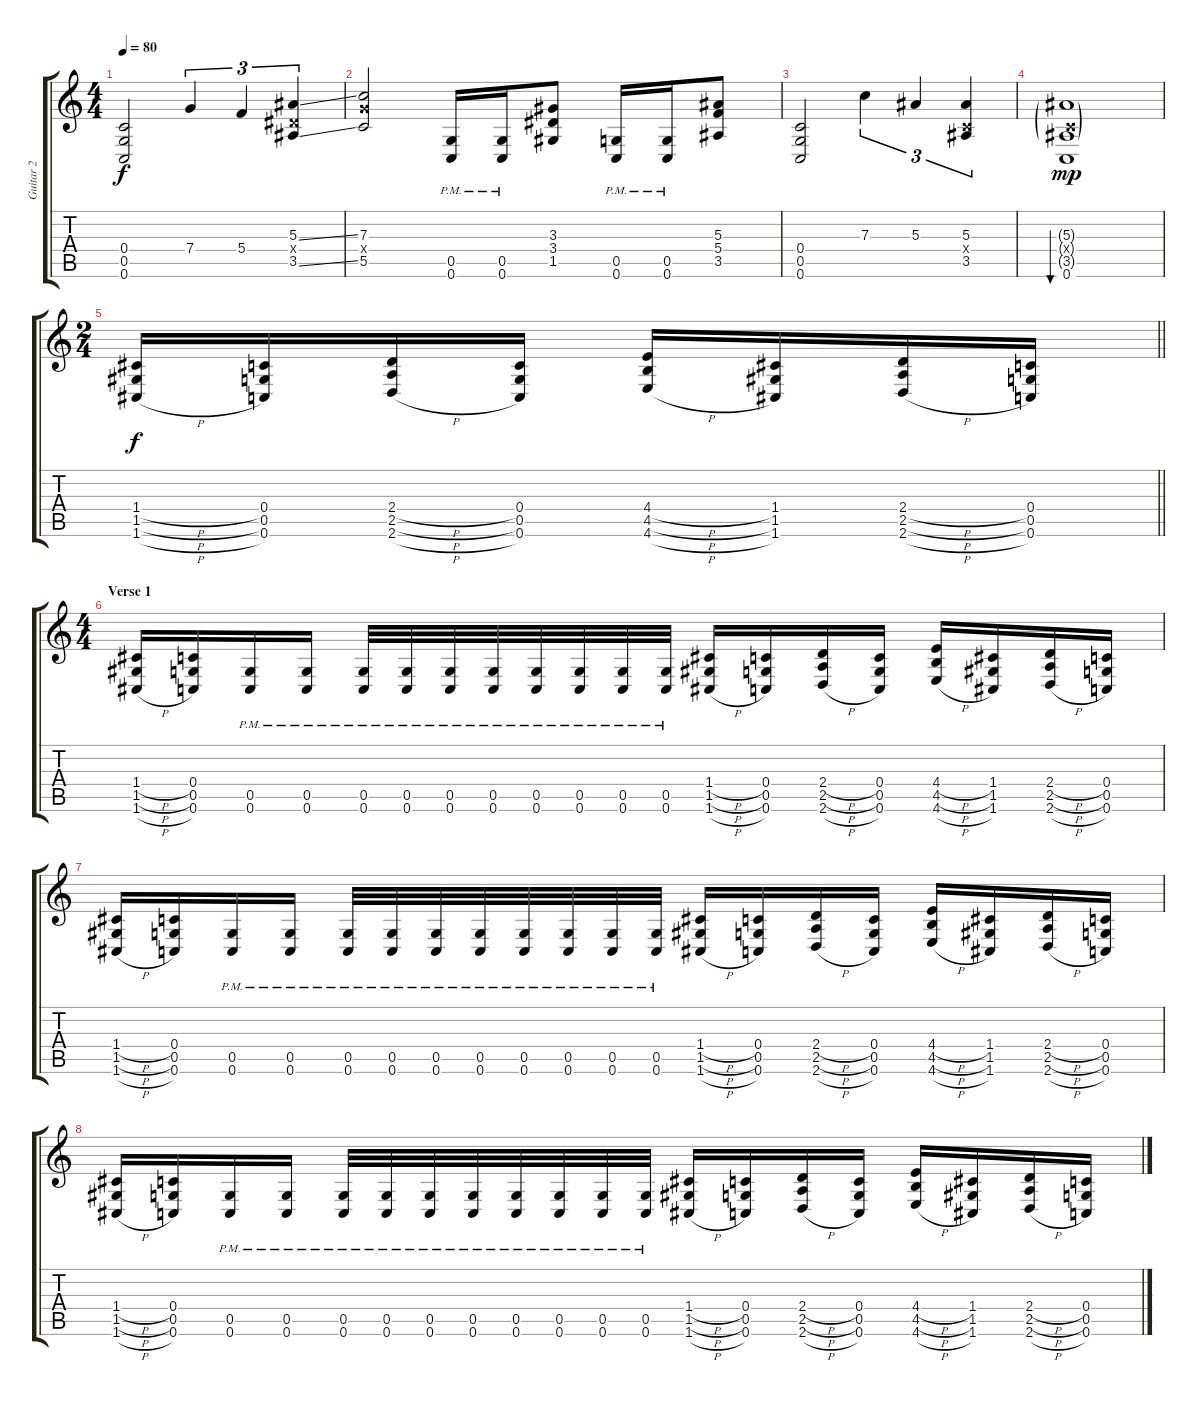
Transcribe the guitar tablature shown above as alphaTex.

\track ("Guitar 2" "Guitar 2") {instrument distortionguitar}
\staff {score tabs}
\tuning (D4 A3 F3 C3 G2 C2) {hide}
\ts (4 4)
\tempo 80
\clef g2
\ks c
(0.4 0.5 0.6).2{dy f} 7.4.4{tu (3 2)} 5.4.4{tu (3 2)} (5.3{ss} 3.4{x} 3.5{ss}).4{tu (3 2)} |
(7.3 7.4{x} 5.5).2 (0.5{pm} 0.6{pm}).16 (0.5{pm} 0.6{pm}).16 (3.3 3.4 1.5).8 (0.5{pm} 0.6{pm}).16 (0.5{pm} 0.6{pm}).16 (5.3 5.4 3.5).8 |
(0.4 0.5 0.6).2 7.3.4{tu (3 2)} 5.3.4{tu (3 2)} (5.3 0.4{x} 3.5).4{tu (3 2)} |
(5.3{g} 0.4{g x} 3.5{g} 0.6).1{bu 60 dy mp} |
\ts (2 4)
\barLineRight lightlight
(1.4{h} 1.5{h} 1.6{h}).16{dy f} (0.4 0.5 0.6).16 (2.4{h} 2.5{h} 2.6{h}).16 (0.4 0.5 0.6).16 (4.4{h} 4.5{h} 4.6{h}).16 (1.4 1.5 1.6).16 (2.4{h} 2.5{h} 2.6{h}).16 (0.4 0.5 0.6).16 |
\ts (4 4)
\section ("" "Verse 1")
(1.4{h} 1.5{h} 1.6{h}).16 (0.4 0.5 0.6).16 (0.5{pm} 0.6{pm}).16 (0.5{pm} 0.6{pm}).16 (0.5{pm} 0.6{pm}).32 (0.5{pm} 0.6{pm}).32 (0.5{pm} 0.6{pm}).32 (0.5{pm} 0.6).32 (0.5{pm} 0.6).32 (0.5{pm} 0.6).32 (0.5{pm} 0.6).32 (0.5{pm} 0.6{pm}).32 (1.4{h} 1.5{h} 1.6{h}).16 (0.4 0.5 0.6).16 (2.4{h} 2.5{h} 2.6{h}).16 (0.4 0.5 0.6).16 (4.4{h} 4.5{h} 4.6{h}).16 (1.4 1.5 1.6).16 (2.4{h} 2.5{h} 2.6{h}).16 (0.4 0.5 0.6).16 |
(1.4{h} 1.5{h} 1.6{h}).16 (0.4 0.5 0.6).16 (0.5{pm} 0.6{pm}).16 (0.5{pm} 0.6{pm}).16 (0.5{pm} 0.6{pm}).32 (0.5{pm} 0.6{pm}).32 (0.5{pm} 0.6{pm}).32 (0.5{pm} 0.6).32 (0.5{pm} 0.6).32 (0.5{pm} 0.6).32 (0.5{pm} 0.6).32 (0.5{pm} 0.6{pm}).32 (1.4{h} 1.5{h} 1.6{h}).16 (0.4 0.5 0.6).16 (2.4{h} 2.5{h} 2.6{h}).16 (0.4 0.5 0.6).16 (4.4{h} 4.5{h} 4.6{h}).16 (1.4 1.5 1.6).16 (2.4{h} 2.5{h} 2.6{h}).16 (0.4 0.5 0.6).16 |
(1.4{h} 1.5{h} 1.6{h}).16 (0.4 0.5 0.6).16 (0.5{pm} 0.6{pm}).16 (0.5{pm} 0.6{pm}).16 (0.5{pm} 0.6{pm}).32 (0.5{pm} 0.6{pm}).32 (0.5{pm} 0.6{pm}).32 (0.5{pm} 0.6).32 (0.5{pm} 0.6).32 (0.5{pm} 0.6).32 (0.5{pm} 0.6).32 (0.5{pm} 0.6{pm}).32 (1.4{h} 1.5{h} 1.6{h}).16 (0.4 0.5 0.6).16 (2.4{h} 2.5{h} 2.6{h}).16 (0.4 0.5 0.6).16 (4.4{h} 4.5{h} 4.6{h}).16 (1.4 1.5 1.6).16 (2.4{h} 2.5{h} 2.6{h}).16 (0.4 0.5 0.6).16
